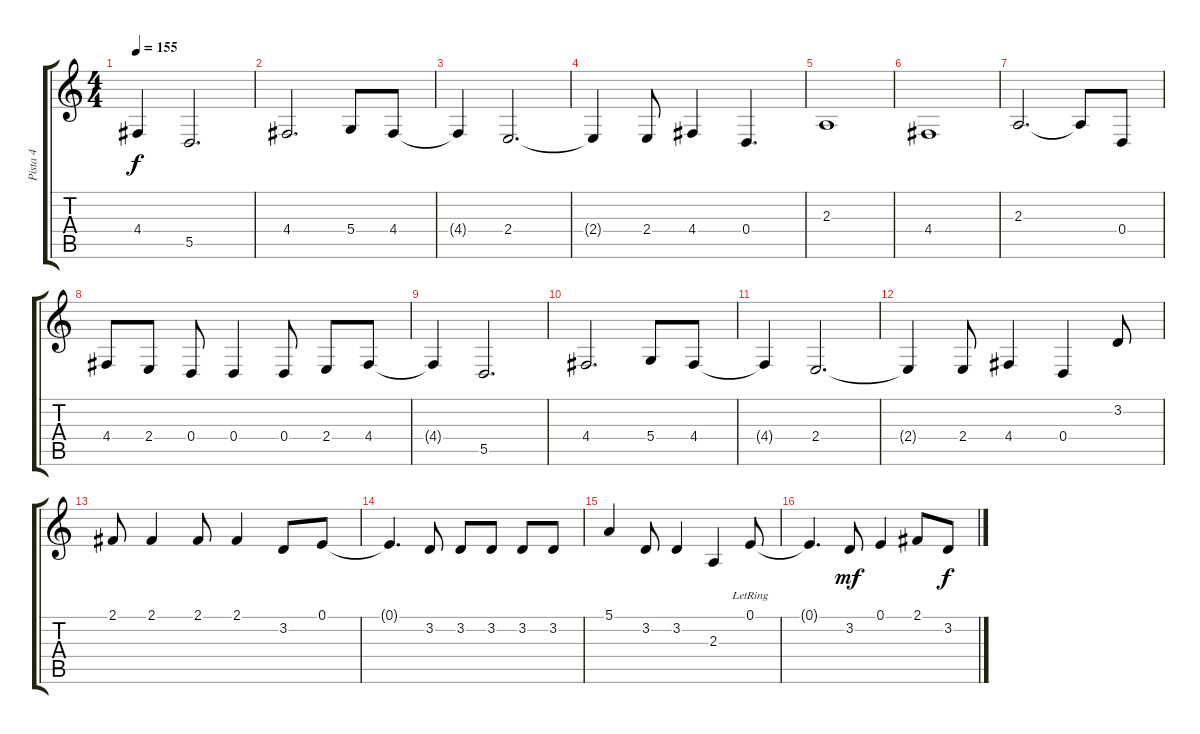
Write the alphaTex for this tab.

\track ("Pista 4" "Pista 4") {instrument electricgrandpiano}
\staff {score tabs}
\tuning (E4 B3 G3 D3 A2 E2) {hide}
\ts (4 4)
\tempo 155
\clef g2
\ks c
4.4{t}.4{dy f} 5.5.2{d} |
4.4.2{d} 5.4.8 4.4.8 |
4.4{t}.4 2.4.2{d} |
2.4{t}.4 2.4.8 4.4.4 0.4.4{d} |
2.3.1 |
4.4.1 |
2.3.2{d} 2.3{t}.8 0.4.8 |
4.4.8 2.4.8 0.4.8 0.4.4 0.4.8 2.4.8 4.4.8 |
4.4{t}.4 5.5.2{d} |
4.4.2{d} 5.4.8 4.4.8 |
4.4{t}.4 2.4.2{d} |
2.4{t}.4 2.4.8 4.4.4 0.4.4 3.2.8 |
2.1.8 2.1.4 2.1.8 2.1.4 3.2.8 0.1.8 |
0.1{t}.4{d} 3.2.8 3.2.8 3.2.8 3.2.8 3.2.8 |
5.1.4 3.2.8 3.2.4 2.3.4 0.1{lr}.8 |
0.1{t}.4{d} 3.2.8{dy mf} 0.1.4 2.1.8 3.2.8{dy f}
